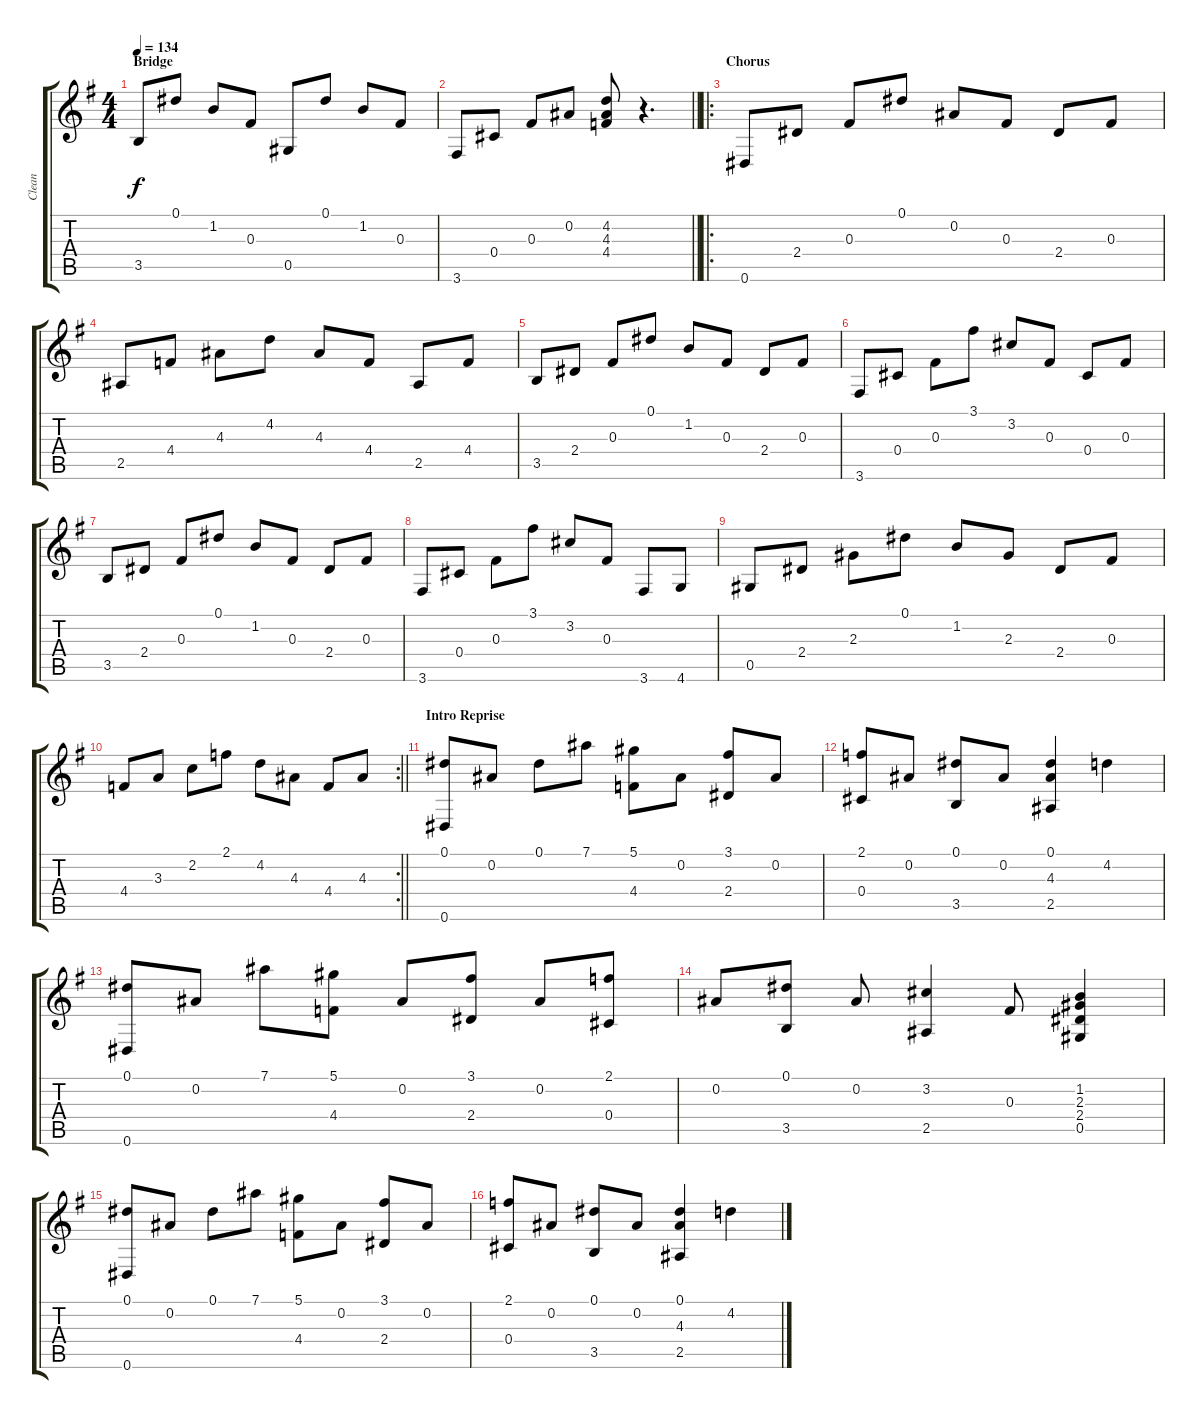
\track ("Clean" "Clean") {instrument acousticguitarsteel}
\staff {score tabs}
\tuning (Eb4 Bb3 Gb3 Db3 Ab2 Eb2) {hide}
\ts (4 4)
\section ("" "Bridge")
\tempo 134
\clef g2
\ks eminor
3.5.8{dy f} 0.1.8 1.2.8 0.3.8 0.5.8 0.1.8 1.2.8 0.3.8 |
\barLineRight lightlight
3.6.8 0.4.8 0.3.8 0.2.8 (4.2 4.3 4.4).8 r.4{d} |
\ro
\section ("" "Chorus")
0.6.8 2.4.8 0.3.8 0.1.8 0.2.8 0.3.8 2.4.8 0.3.8 |
2.5.8 4.4.8 4.3.8 4.2.8 4.3.8 4.4.8 2.5.8 4.4.8 |
3.5.8 2.4.8 0.3.8 0.1.8 1.2.8 0.3.8 2.4.8 0.3.8 |
3.6.8 0.4.8 0.3.8 3.1.8 3.2.8 0.3.8 0.4.8 0.3.8 |
3.5.8 2.4.8 0.3.8 0.1.8 1.2.8 0.3.8 2.4.8 0.3.8 |
3.6.8 0.4.8 0.3.8 3.1.8 3.2.8 0.3.8 3.6.8 4.6.8 |
0.5.8 2.4.8 2.3.8 0.1.8 1.2.8 2.3.8 2.4.8 0.3.8 |
\rc 2
\barLineRight lightlight
4.4.8 3.3.8 2.2.8 2.1.8 4.2.8 4.3.8 4.4.8 4.3.8 |
\section ("" "Intro Reprise")
(0.1 0.6).8 0.2.8 0.1.8 7.1.8 (5.1 4.4).8 0.2.8 (3.1 2.4).8 0.2.8 |
(2.1 0.4).8 0.2.8 (0.1 3.5).8 0.2.8 (0.1 4.3 2.5).4 4.2.4 |
(0.1 0.6).8 0.2.8 7.1.8 (5.1 4.4).8 0.2.8 (3.1 2.4).8 0.2.8 (2.1 0.4).8 |
0.2.8 (0.1 3.5).8 0.2.8 (3.2 2.5).4 0.3.8 (1.2 2.3 2.4 0.5).4 |
(0.1 0.6).8 0.2.8 0.1.8 7.1.8 (5.1 4.4).8 0.2.8 (3.1 2.4).8 0.2.8 |
(2.1 0.4).8 0.2.8 (0.1 3.5).8 0.2.8 (0.1 4.3 2.5).4 4.2.4
